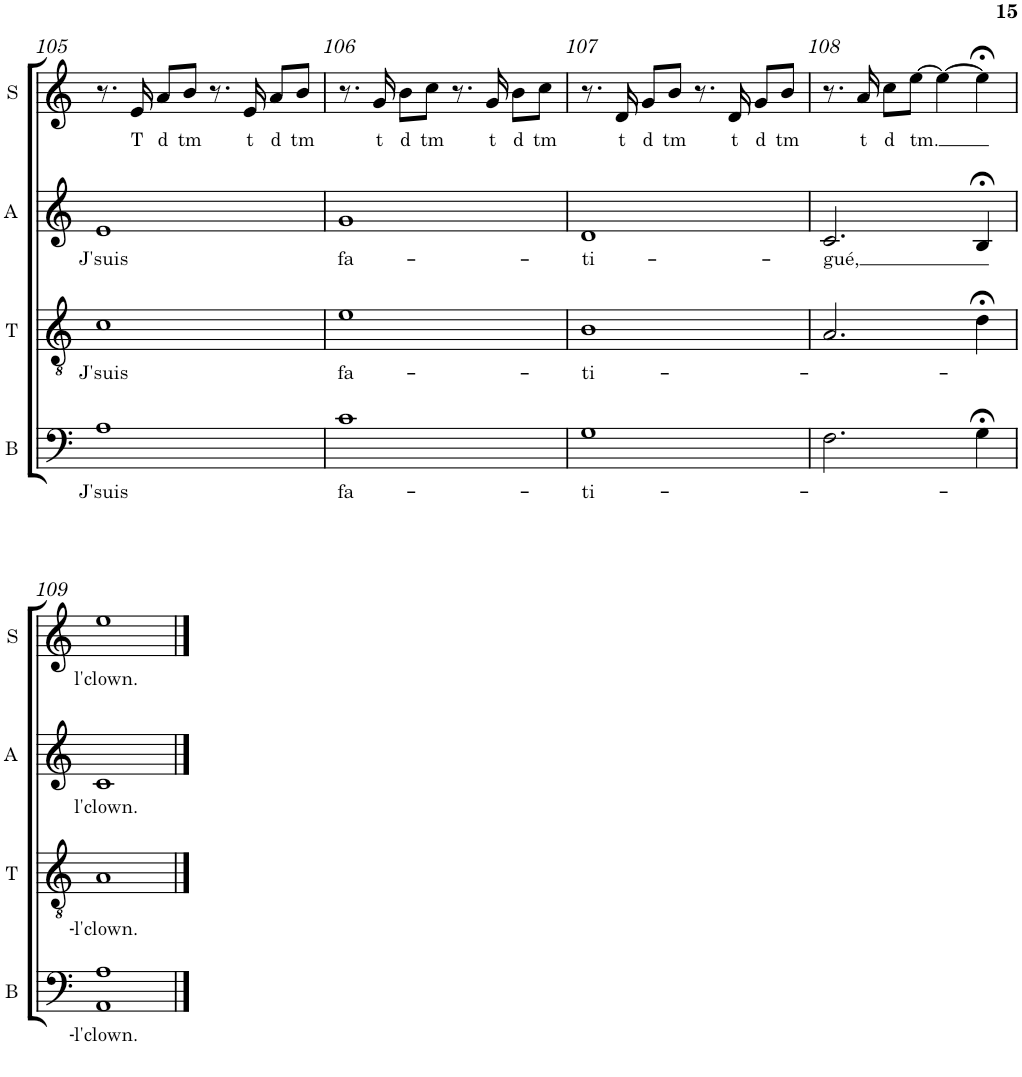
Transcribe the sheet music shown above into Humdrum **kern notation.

**kern	**text	**kern	**text	**kern	**text	**kern	**text
*part4	*part4	*part3	*part3	*part2	*part2	*part1	*part1
*staff4	*staff4	*staff3	*staff3	*staff2	*staff2	*staff1	*staff1
*I"Basse	*	*I"Ténor	*	*I"Alto	*	*I"Soprano	*
*I'B	*	*I'T	*	*I'A	*	*I'S	*
!!LO:PB:g=z
*clefF4	*	*clefGv2	*	*clefG2	*	*clefG2	*
*	*	*Trd1c2	*	*Trd4c7	*	*	*
*k[]	*	*k[]	*	*k[]	*	*k[]	*
*M4/4	*	*M4/4	*	*M4/4	*	*M4/4	*
*met(c)	*	*met(c)	*	*met(c)	*	*met(c)	*
=105	=105	=105	=105	=105	=105	=105	=105
!	!LO:LY:b	!	!LO:LY:b	!	!LO:LY:b	!	!
1A	J'suis	1c	J'suis	1e	J'suis	8.r	.
!	!	!	!	!	!	!	!LO:LY:b
.	.	.	.	.	.	16e/	T
!	!	!	!	!	!	!	!LO:LY:b
.	.	.	.	.	.	8a/L	d
!	!	!	!	!	!	!	!LO:LY:b
.	.	.	.	.	.	8b/J	tm
.	.	.	.	.	.	8.r	.
!	!	!	!	!	!	!	!LO:LY:b
.	.	.	.	.	.	16e/	t
!	!	!	!	!	!	!	!LO:LY:b
.	.	.	.	.	.	8a/L	d
!	!	!	!	!	!	!	!LO:LY:b
.	.	.	.	.	.	8b/J	tm
=106	=106	=106	=106	=106	=106	=106	=106
!	!LO:LY:b	!	!LO:LY:b	!	!LO:LY:b	!	!
1c	fa-	1e	fa-	1g	fa-	8.r	.
!	!	!	!	!	!	!	!LO:LY:b
.	.	.	.	.	.	16g/	t
!	!	!	!	!	!	!	!LO:LY:b
.	.	.	.	.	.	8b\L	d
!	!	!	!	!	!	!	!LO:LY:b
.	.	.	.	.	.	8cc\J	tm
.	.	.	.	.	.	8.r	.
!	!	!	!	!	!	!	!LO:LY:b
.	.	.	.	.	.	16g/	t
!	!	!	!	!	!	!	!LO:LY:b
.	.	.	.	.	.	8b\L	d
!	!	!	!	!	!	!	!LO:LY:b
.	.	.	.	.	.	8cc\J	tm
=107	=107	=107	=107	=107	=107	=107	=107
!	!LO:LY:b	!	!LO:LY:b	!	!LO:LY:b	!	!
1G	-ti-	1B	-ti-	1d	-ti-	8.r	.
!	!	!	!	!	!	!	!LO:LY:b
.	.	.	.	.	.	16d/	t
!	!	!	!	!	!	!	!LO:LY:b
.	.	.	.	.	.	8g/L	d
!	!	!	!	!	!	!	!LO:LY:b
.	.	.	.	.	.	8b/J	tm
.	.	.	.	.	.	8.r	.
!	!	!	!	!	!	!	!LO:LY:b
.	.	.	.	.	.	16d/	t
!	!	!	!	!	!	!	!LO:LY:b
.	.	.	.	.	.	8g/L	d
!	!	!	!	!	!	!	!LO:LY:b
.	.	.	.	.	.	8b/J	tm
=108	=108	=108	=108	=108	=108	=108	=108
!	!	!	!	!	!LO:LY:b	!	!
2.F\	.	2.A/	.	2.c/	-gué,	8.r	.
!	!	!	!	!	!	!	!LO:LY:b
.	.	.	.	.	.	16a/	t
!	!	!	!	!	!	!	!LO:LY:b
.	.	.	.	.	.	8cc\L	d
!	!	!	!	!	!	!	!LO:LY:b
.	.	.	.	.	.	[8ee\J	tm.
.	.	.	.	.	.	4ee\_	.
4G;<\	.	4d;<\	.	4B;</	.	4ee;<\]	.
!!LO:LB:g=z
=109	=109	=109	=109	=109	=109	=109	=109
!	!LO:LY:b	!	!LO:LY:b	!	!LO:LY:b	!	!LO:LY:b
1AA 1A	-l'clown.	1A	-l'clown.	1c	l'clown.	1ee	l'clown.
==	==	==	==	==	==	==	==
*-	*-	*-	*-	*-	*-	*-	*-
